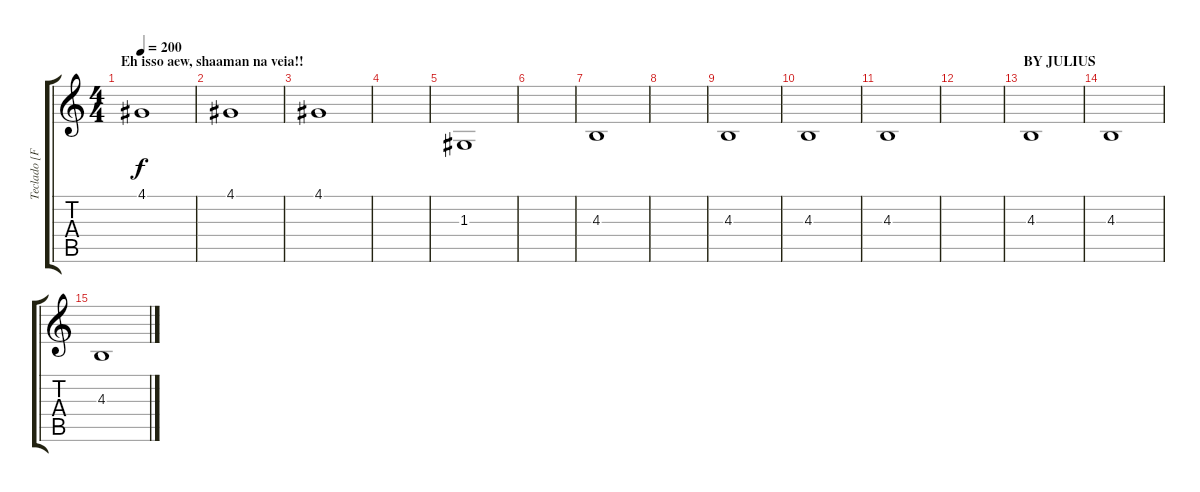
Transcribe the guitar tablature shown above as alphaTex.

\track ("Teclado [Fábio Ribeiro]" "Teclado [F") {instrument lead3calliope}
\staff {score tabs}
\tuning (E4 B3 G3 D3 A2 E2) {hide}
\ts (4 4)
\section ("" "Eh isso aew, shaaman na veia!!")
\tempo 200
\clef g2
\ks c
4.1.1{dy f volume 16} |
4.1.1 |
4.1.1 |
|
1.3.1 |
|
4.3.1 |
|
4.3.1 |
4.3.1 |
4.3.1 |
|
\section ("" "BY JULIUS")
4.3.1 |
4.3.1 |
4.3.1
